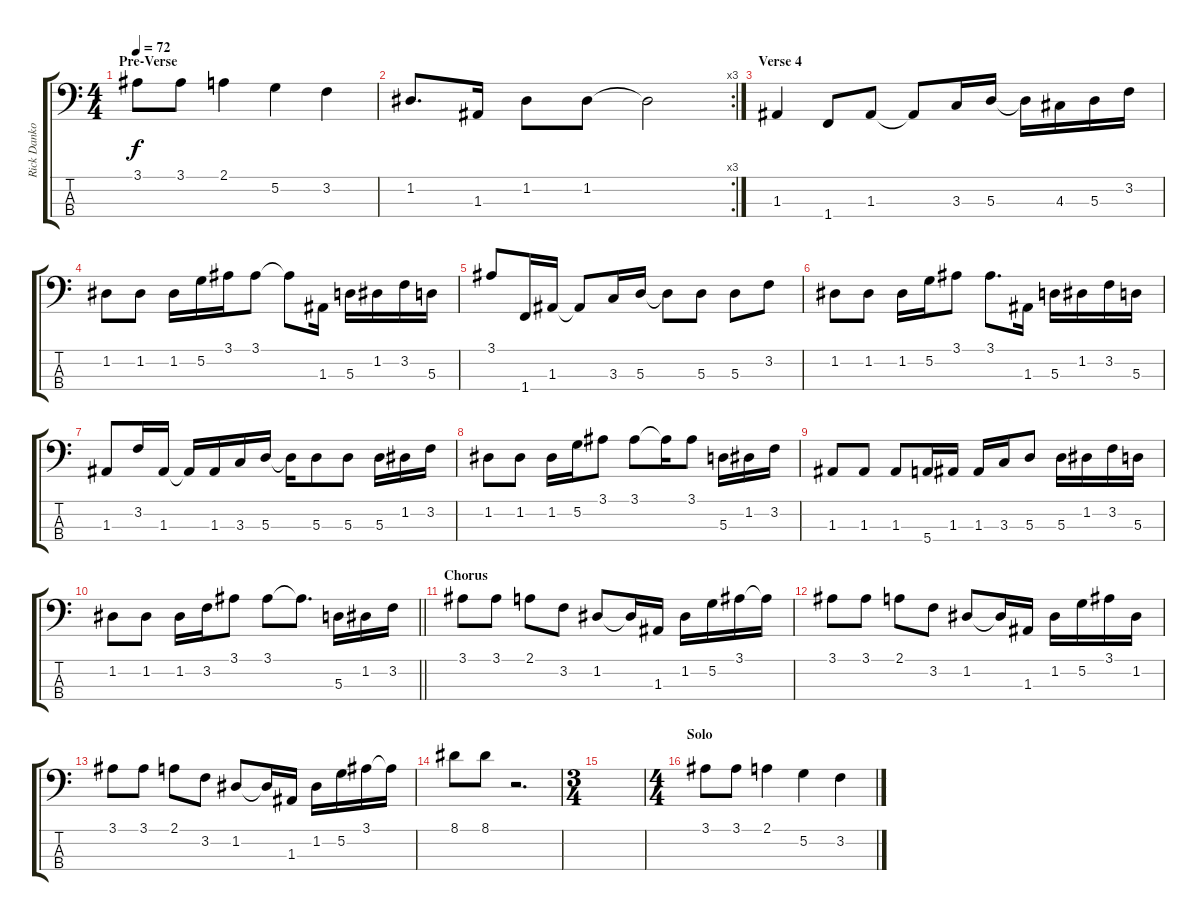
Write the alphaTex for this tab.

\track ("Rick Danko" "Rick Danko") {instrument electricbassfinger}
\staff {score tabs}
\tuning (G2 D2 A1 E1) {hide}
\ts (4 4)
\section ("" "Pre-Verse")
\tempo 72
\clef f4
\ks c
3.1.8{dy f} 3.1.8 2.1.4 5.2.4 3.2.4 |
\rc 3
1.2.8{d} 1.3.16 1.2.8 1.2.8 1.2{t}.2 |
\section ("" "Verse 4")
1.3.4 1.4.8 1.3.8 1.3{t}.8 3.3.16 5.3.16 5.3{t}.16 4.3.16 5.3.16 3.2.16 |
1.2.8 1.2.8 1.2.16 5.2.16 3.1.16 3.1.8 3.1{t}.8 1.3.16 5.3.16 1.2.16 3.2.16 5.3.16 |
3.1.8 1.4.16 1.3.16 1.3{t}.8 3.3.16 5.3.16 5.3{t}.8 5.3.8 5.3.8 3.2.8 |
1.2.8 1.2.8 1.2.16 5.2.16 3.1.8 3.1.8{d} 1.3.16 5.3.16 1.2.16 3.2.16 5.3.16 |
1.3.8 3.2.16 1.3.16 1.3{t}.16 1.3.16 3.3.16 5.3.16 5.3{t}.16 5.3.8 5.3.8 5.3.16 1.2.16 3.2.16 |
1.2.8 1.2.8 1.2.16 5.2.16 3.1.8 3.1.8 3.1{t}.16 3.1.8 5.3.16 1.2.16 3.2.16 |
1.3.8 1.3.8 1.3.8 5.4.16 1.3.16 1.3.16 3.3.16 5.3.8 5.3.16 1.2.16 3.2.16 5.3.16 |
\barLineRight lightlight
1.2.8 1.2.8 1.2.16 3.2.16 3.1.8 3.1.8 3.1{t}.8{d} 5.3.16 1.2.16 3.2.16 |
\section ("" "Chorus")
3.1.8 3.1.8 2.1.8 3.2.8 1.2.8 1.2{t}.16 1.3.16 1.2.16 5.2.16 3.1.16 3.1{t}.16 |
3.1.8 3.1.8 2.1.8 3.2.8 1.2.8 1.2{t}.16 1.3.16 1.2.16 5.2.16 3.1.16 1.2.16 |
3.1.8 3.1.8 2.1.8 3.2.8 1.2.8 1.2{t}.16 1.3.16 1.2.16 5.2.16 3.1.16 3.1{t}.16 |
8.1.8 8.1.8 r.2{d} |
\ts (3 4)
|
\ts (4 4)
\section ("" "Solo")
3.1.8 3.1.8 2.1.4 5.2.4 3.2.4
